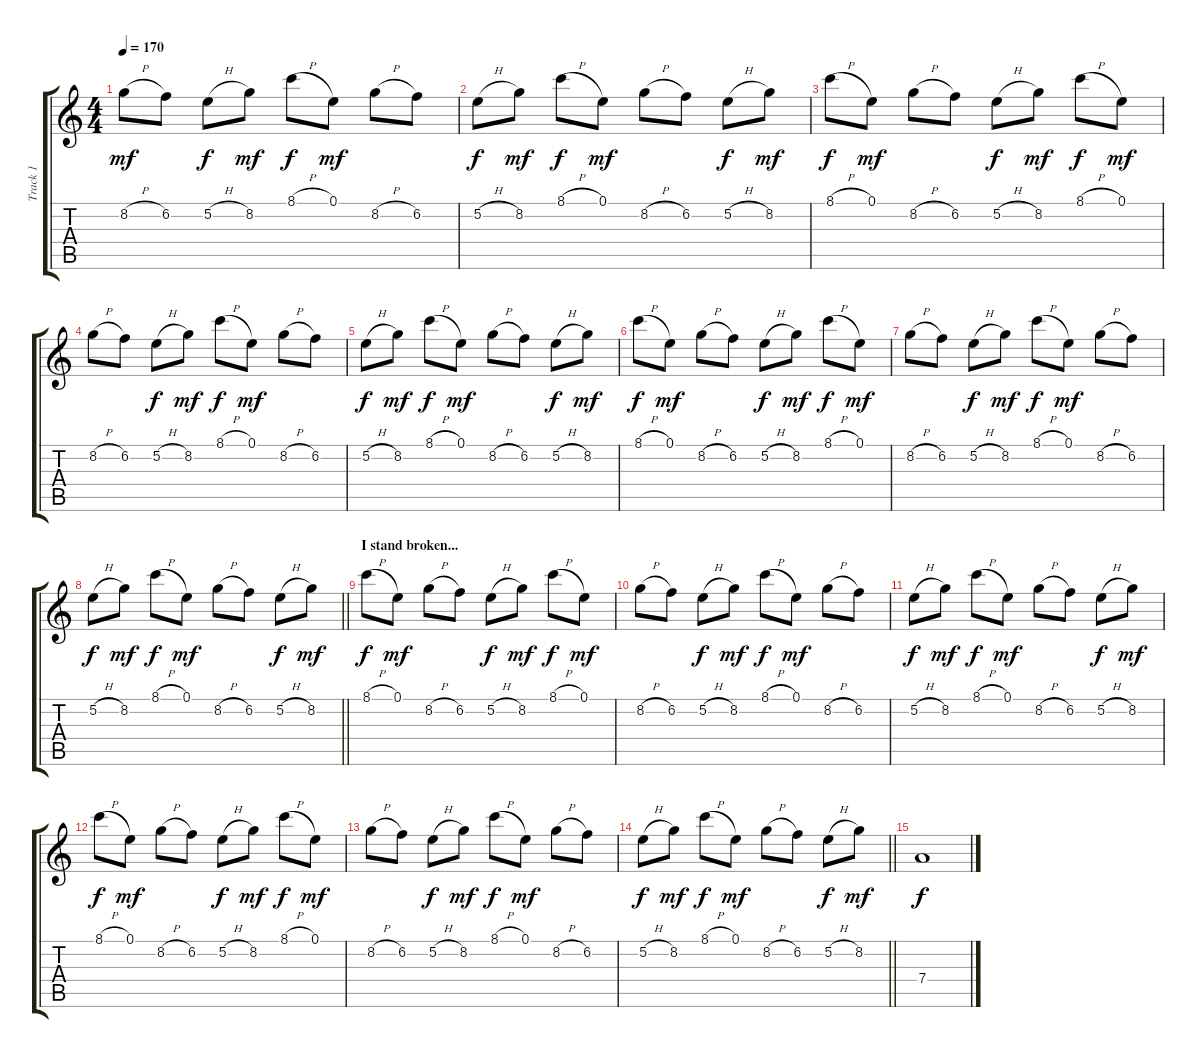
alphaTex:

\track ("Track 1" "Track 1") {instrument acousticguitarsteel}
\staff {score tabs}
\tuning (E4 B3 G3 D3 A2 E2) {hide}
\ts (4 4)
\tempo 170
\clef g2
\ks c
8.2{h}.8{dy mf} 6.2.8 5.2{h}.8{dy f} 8.2.8{dy mf} 8.1{h}.8{dy f} 0.1.8{dy mf} 8.2{h}.8 6.2.8 |
5.2{h}.8{dy f} 8.2.8{dy mf} 8.1{h}.8{dy f} 0.1.8{dy mf} 8.2{h}.8 6.2.8 5.2{h}.8{dy f} 8.2.8{dy mf} |
8.1{h}.8{dy f} 0.1.8{dy mf} 8.2{h}.8 6.2.8 5.2{h}.8{dy f} 8.2.8{dy mf} 8.1{h}.8{dy f} 0.1.8{dy mf} |
8.2{h}.8 6.2.8 5.2{h}.8{dy f} 8.2.8{dy mf} 8.1{h}.8{dy f} 0.1.8{dy mf} 8.2{h}.8 6.2.8 |
5.2{h}.8{dy f} 8.2.8{dy mf} 8.1{h}.8{dy f} 0.1.8{dy mf} 8.2{h}.8 6.2.8 5.2{h}.8{dy f} 8.2.8{dy mf} |
8.1{h}.8{dy f} 0.1.8{dy mf} 8.2{h}.8 6.2.8 5.2{h}.8{dy f} 8.2.8{dy mf} 8.1{h}.8{dy f} 0.1.8{dy mf} |
8.2{h}.8 6.2.8 5.2{h}.8{dy f} 8.2.8{dy mf} 8.1{h}.8{dy f} 0.1.8{dy mf} 8.2{h}.8 6.2.8 |
\barLineRight lightlight
5.2{h}.8{dy f} 8.2.8{dy mf} 8.1{h}.8{dy f} 0.1.8{dy mf} 8.2{h}.8 6.2.8 5.2{h}.8{dy f} 8.2.8{dy mf} |
\section ("" "I stand broken...")
8.1{h}.8{dy f} 0.1.8{dy mf} 8.2{h}.8 6.2.8 5.2{h}.8{dy f} 8.2.8{dy mf} 8.1{h}.8{dy f} 0.1.8{dy mf} |
8.2{h}.8 6.2.8 5.2{h}.8{dy f} 8.2.8{dy mf} 8.1{h}.8{dy f} 0.1.8{dy mf} 8.2{h}.8 6.2.8 |
5.2{h}.8{dy f} 8.2.8{dy mf} 8.1{h}.8{dy f} 0.1.8{dy mf} 8.2{h}.8 6.2.8 5.2{h}.8{dy f} 8.2.8{dy mf} |
8.1{h}.8{dy f} 0.1.8{dy mf} 8.2{h}.8 6.2.8 5.2{h}.8{dy f} 8.2.8{dy mf} 8.1{h}.8{dy f} 0.1.8{dy mf} |
8.2{h}.8 6.2.8 5.2{h}.8{dy f} 8.2.8{dy mf} 8.1{h}.8{dy f} 0.1.8{dy mf} 8.2{h}.8 6.2.8 |
\barLineRight lightlight
5.2{h}.8{dy f} 8.2.8{dy mf} 8.1{h}.8{dy f} 0.1.8{dy mf} 8.2{h}.8 6.2.8 5.2{h}.8{dy f} 8.2.8{dy mf} |
7.4.1{dy f}
